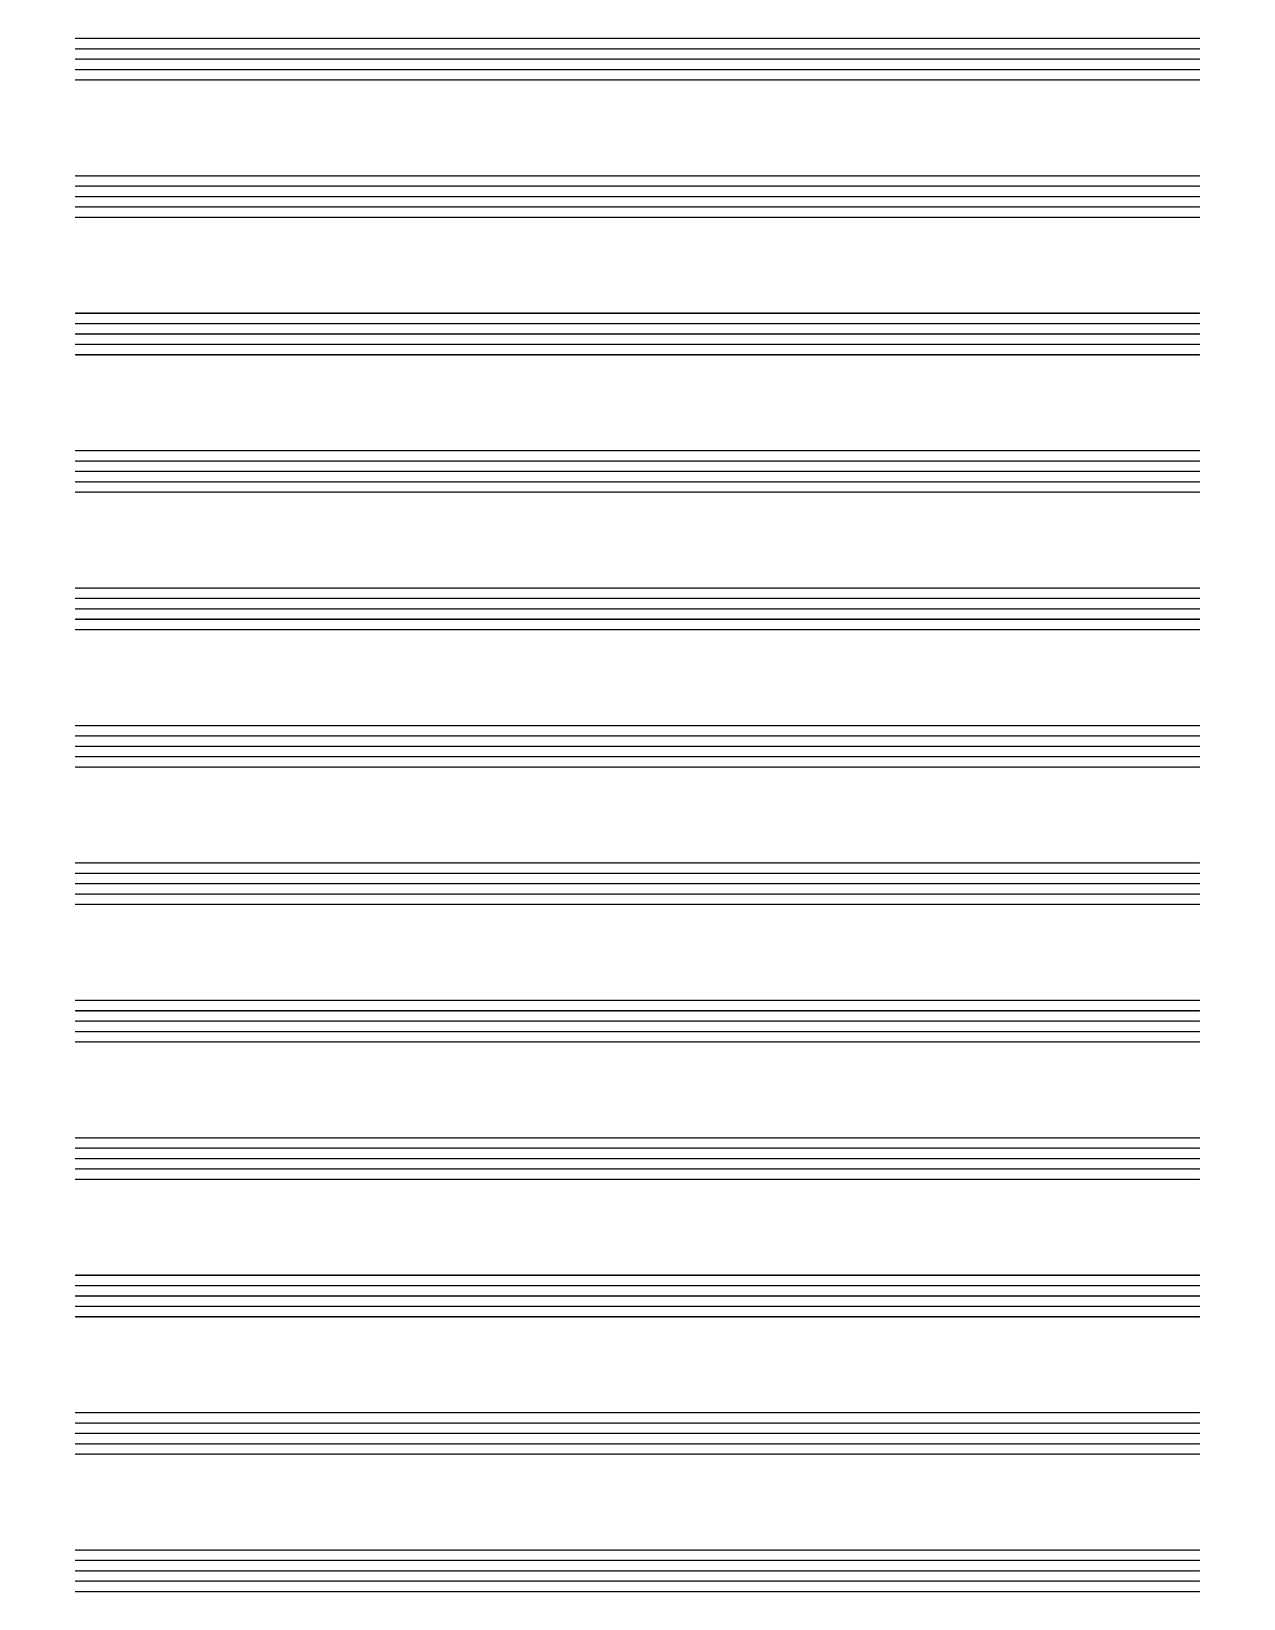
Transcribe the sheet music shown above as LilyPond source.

%% http://lsr.di.unimi.it/LSR/Item?id=5
%% see also http://www.lilypond.org/doc/v2.18/Documentation/snippets/staff-notation#staff-notation-creating-blank-staves


#(set-global-staff-size 20)

\score {
  {
    \repeat unfold 12 { s1 \break }
  }
  \layout {
    indent = 0\in
    \context {
      \Staff
      \remove "Time_signature_engraver"
      \remove "Clef_engraver"
      \remove "Bar_engraver"
    }
    \context {
      \Score
      \remove "Bar_number_engraver"
    }
  }
}

\paper {
  #(set-paper-size "letter")
  ragged-last-bottom = ##f
  line-width = 7.5\in
  left-margin = 0.5\in
  bottom-margin = 0.25\in
  top-margin = 0.25\in
}
